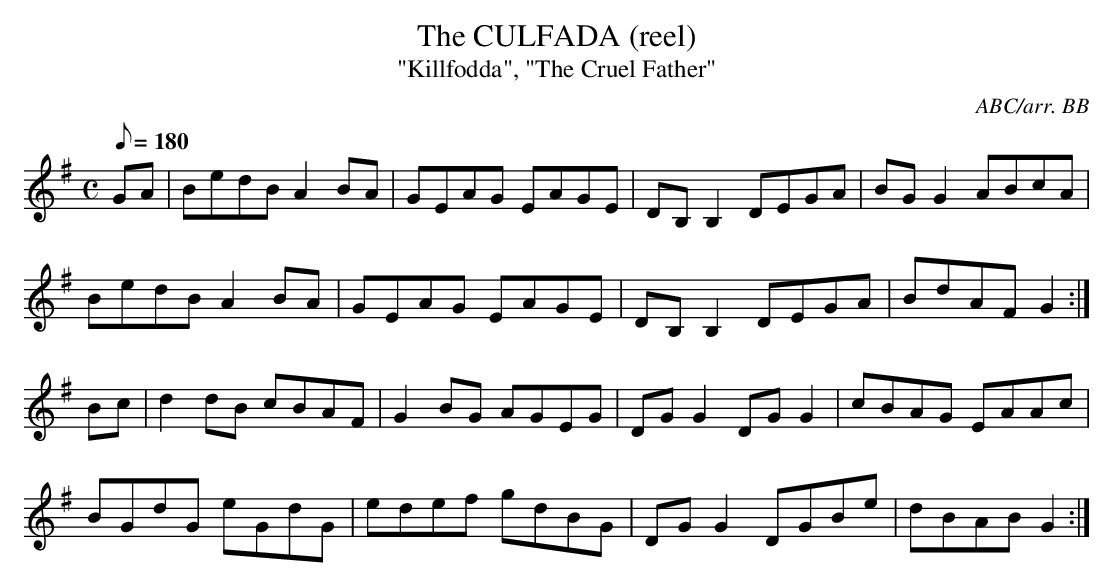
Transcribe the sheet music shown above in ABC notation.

X:1
T:The CULFADA (reel)
T:"Killfodda", "The Cruel Father"
C:ABC/arr. BB
mother's birthplace in Co. Sligo (I think).
L:1/8
M:C
Q:180
K:G
GA|BedB A2BA|GEAG EAGE|DB,B,2 DEGA|BGG2 ABcA|
BedB A2BA|GEAG EAGE|DB,B,2 DEGA|BdAF G2 :|
Bc|d2dB cBAF|G2BG AGEG|DGG2 DGG2|cBAG EAAc|
BGdG eGdG|edef gdBG|DGG2 DGBe|dBAB G2 :|
